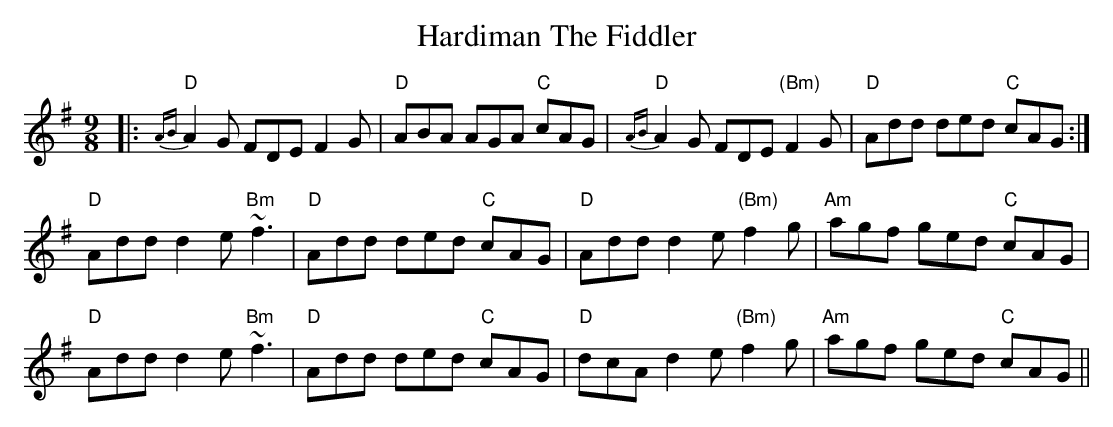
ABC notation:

X:1
T: Hardiman The Fiddler
M: 9/8
L: 1/8
K: Dmix
|:{AB}"D"A2G FDE F2G|"D"ABA AGA "C"cAG|{AB}"D"A2G FDE "(Bm)"F2G|"D"Add ded "C"cAG:|
"D"Add d2e ~"Bm"f3|"D"Add ded "C"cAG|"D"Add d2e "(Bm)"f2g|"Am"agf ged "C"cAG|
"D"Add d2e ~"Bm"f3|"D"Add ded "C"cAG|"D"dcA d2e "(Bm)"f2g|"Am"agf ged "C"cAG||
